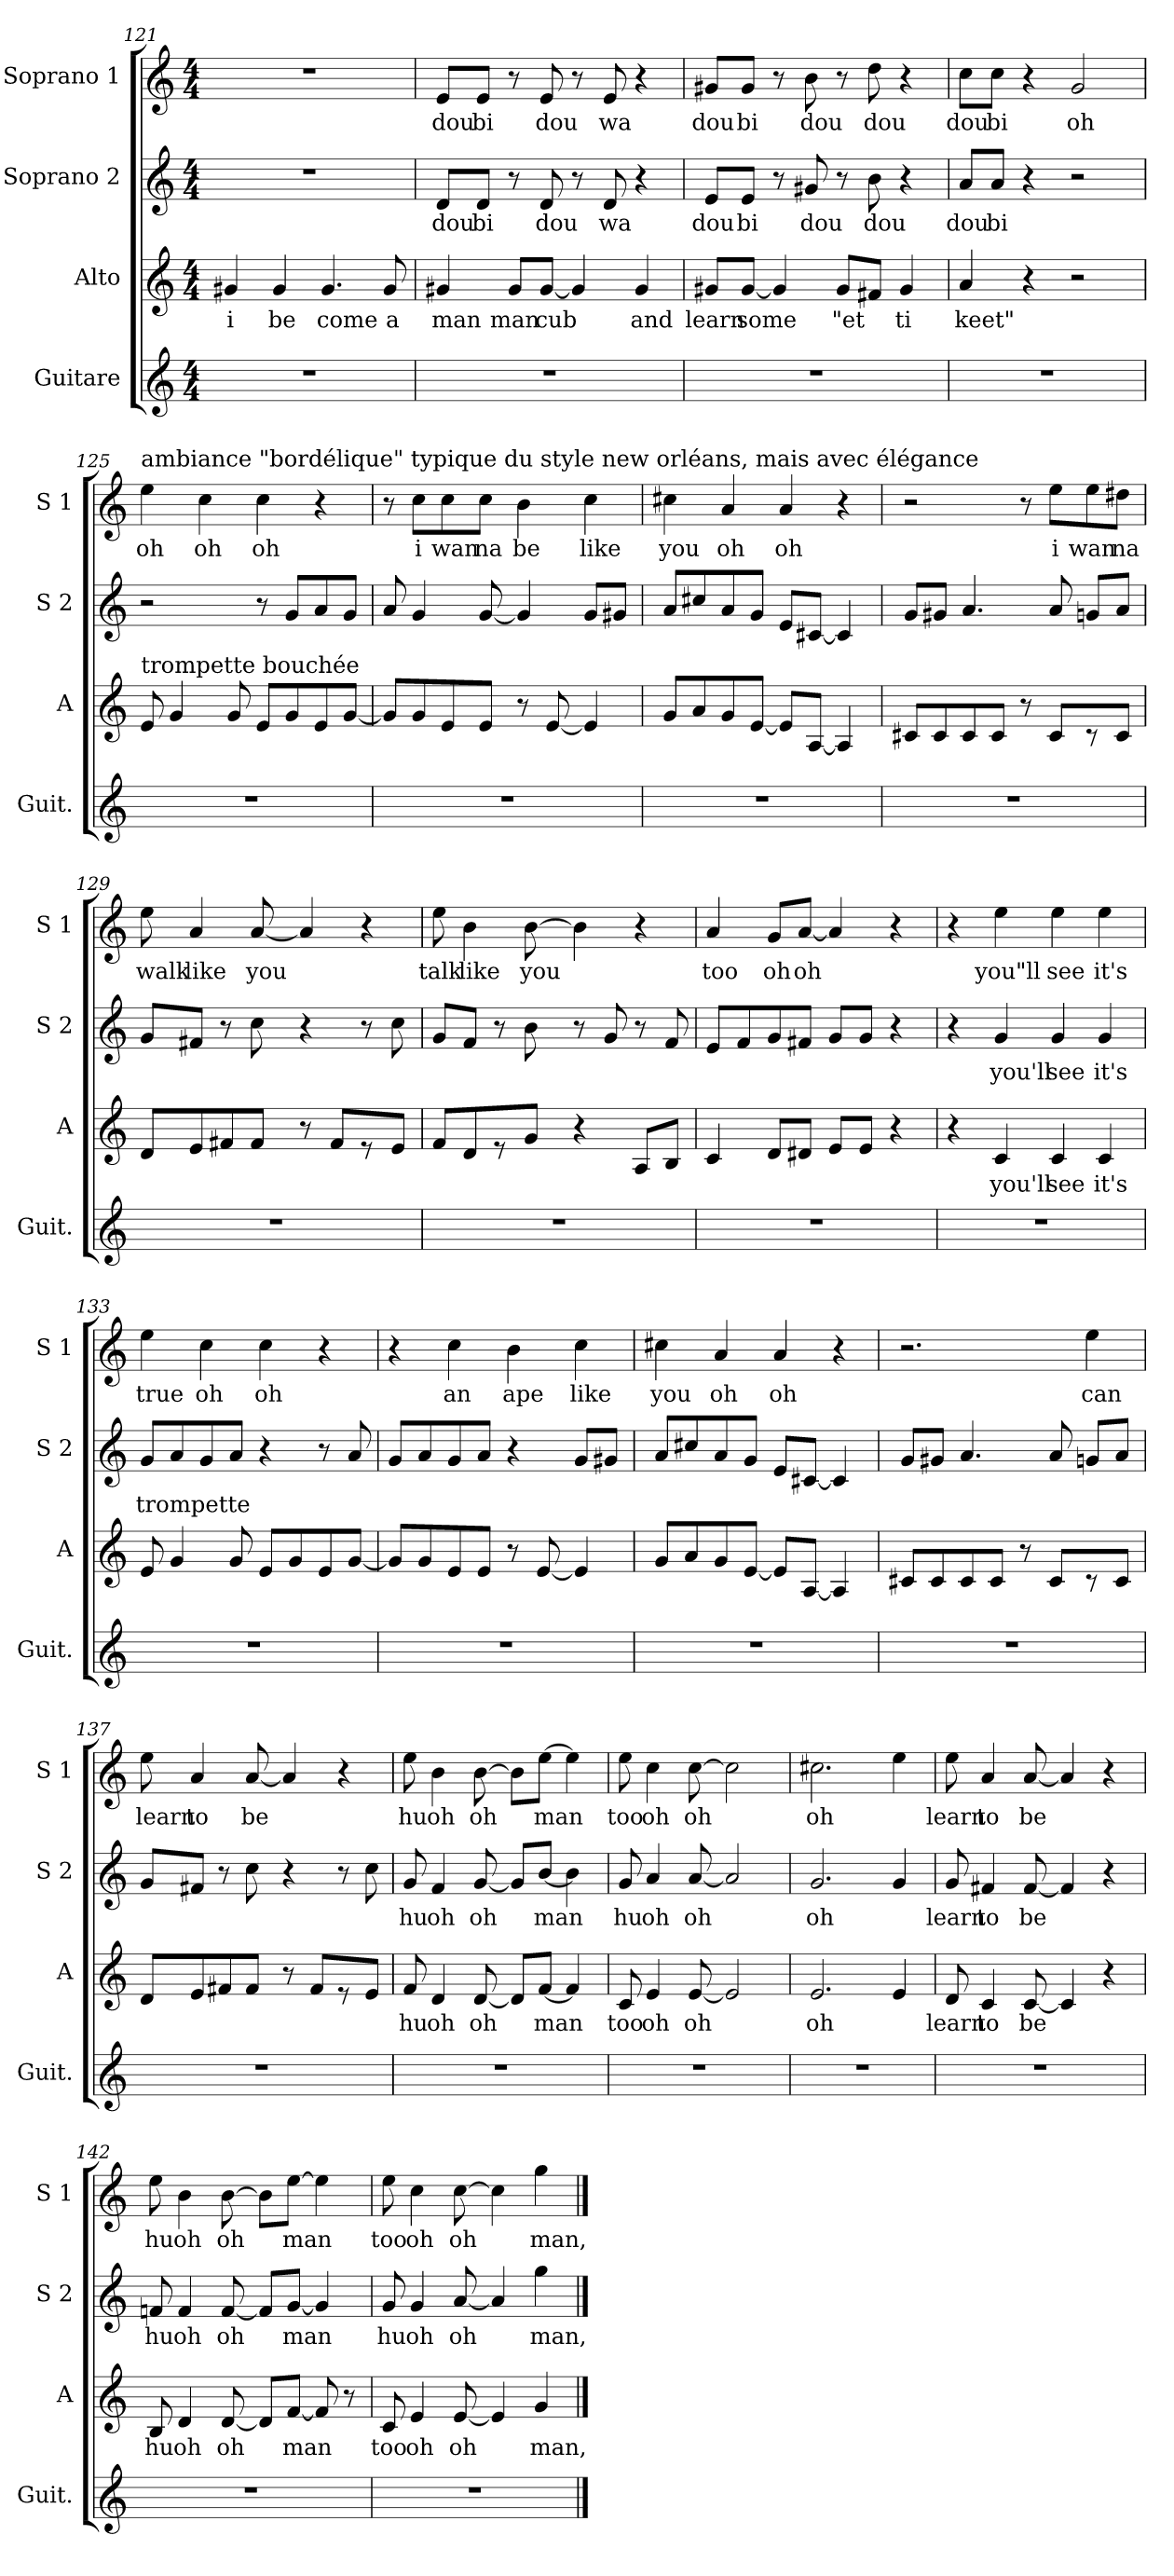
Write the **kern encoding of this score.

**kern	**kern	**text	**kern	**text	**kern	**text
*part4	*part3	*part3	*part2	*part2	*part1	*part1
*staff4	*staff3	*staff3	*staff2	*staff2	*staff1	*staff1
*I"Guitare	*I"Alto	*	*I"Soprano 2	*	*I"Soprano 1	*
*I'Guit.	*I'A	*	*I'S 2	*	*I'S 1	*
!!LO:PB:g=z
*clefG2	*clefG2	*	*clefG2	*	*clefG2	*
*ITrd7c12	*	*	*	*	*	*
*k[]	*k[]	*	*k[]	*	*k[]	*
*C:	*C:	*	*C:	*	*C:	*
*M4/4	*M4/4	*	*M4/4	*	*M4/4	*
=121	=121	=121	=121	=121	=121	=121
!	!	!LO:LY:b	!	!	!	!
1r	4g#X/	i	1r	.	1r	.
!	!	!LO:LY:b	!	!	!	!
.	4g#/	be	.	.	.	.
!	!	!LO:LY:b	!	!	!	!
.	4.g#/	come	.	.	.	.
!	!	!LO:LY:b	!	!	!	!
.	8g#/	a	.	.	.	.
=122	=122	=122	=122	=122	=122	=122
!	!	!LO:LY:b	!	!LO:LY:b	!	!LO:LY:b
1r	4g#X/	man	8d/L	dou	8e/L	dou
!	!	!	!	!LO:LY:b	!	!LO:LY:b
.	.	.	8d/J	bi	8e/J	bi
!	!	!LO:LY:b	!	!	!	!
.	8g#/L	man	8r	.	8r	.
!	!	!LO:LY:b	!	!LO:LY:b	!	!LO:LY:b
.	[8g#/J	cub	8d/	dou	8e/	dou
.	4g#/]	.	8r	.	8r	.
!	!	!	!	!LO:LY:b	!	!LO:LY:b
.	.	.	8d/	wa	8e/	wa
!	!	!LO:LY:b	!	!	!	!
.	4g#/	and	4r	.	4r	.
=123	=123	=123	=123	=123	=123	=123
!	!	!LO:LY:b	!	!LO:LY:b	!	!LO:LY:b
1r	8g#X/L	learn	8e/L	dou	8g#X/L	dou
!	!	!LO:LY:b	!	!LO:LY:b	!	!LO:LY:b
.	[8g#/J	some	8e/J	bi	8g#/J	bi
.	4g#/]	.	8r	.	8r	.
!	!	!	!	!LO:LY:b	!	!LO:LY:b
.	.	.	8g#X/	dou	8b\	dou
!	!	!LO:LY:b	!	!	!	!
.	8g#/L	"et	8r	.	8r	.
!	!	!	!	!LO:LY:b	!	!LO:LY:b
.	8f#X/J	.	8b\	dou	8dd\	dou
!	!	!LO:LY:b	!	!	!	!
.	4g#/	ti	4r	.	4r	.
=124	=124	=124	=124	=124	=124	=124
!	!	!LO:LY:b	!	!LO:LY:b	!	!LO:LY:b
1r	4a/	keet"	8a/L	dou	8cc\L	dou
!	!	!	!	!LO:LY:b	!	!LO:LY:b
.	.	.	8a/J	bi	8cc\J	bi
.	4r	.	4r	.	4r	.
!	!	!	!	!	!	!LO:LY:b
.	2r	.	2r	.	2g/	oh
!!LO:LB:g=z
=125	=125	=125	=125	=125	=125	=125
!	!	!	!	!	!LO:TX:a:t=ambiance "bordélique" typique du style  new orléans, mais avec élégance	!
!	!LO:TX:a:t=trompette bouchée	!	!	!	!	!
!	!	!	!	!	!	!LO:LY:b
1r	8e/	.	2r	.	4ee\	oh
.	4g/	.	.	.	.	.
!	!	!	!	!	!	!LO:LY:b
.	.	.	.	.	4cc\	oh
.	8g/	.	.	.	.	.
!	!	!	!	!	!	!LO:LY:b
.	8e/L	.	8r	.	4cc\	oh
.	8g/	.	8g/L	.	.	.
.	8e/	.	8a/	.	4r	.
.	[8g/J	.	8g/J	.	.	.
=126	=126	=126	=126	=126	=126	=126
1r	8g/L]	.	8a/	.	8r	.
!	!	!	!	!	!	!LO:LY:b
.	8g/	.	4g/	.	8cc\L	i
!	!	!	!	!	!	!LO:LY:b
.	8e/	.	.	.	8cc\	wan
!	!	!	!	!	!	!LO:LY:b
.	8e/J	.	[8g/	.	8cc\J	na
!	!	!	!	!	!	!LO:LY:b
.	8r	.	4g/]	.	4b\	be
.	[8e/	.	.	.	.	.
!	!	!	!	!	!	!LO:LY:b
.	4e/]	.	8g/L	.	4cc\	like
.	.	.	8g#X/J	.	.	.
=127	=127	=127	=127	=127	=127	=127
!	!	!	!	!	!	!LO:LY:b
1r	8g/L	.	8a/L	.	4cc#X\	you
.	8a/	.	8cc#X/	.	.	.
!	!	!	!	!	!	!LO:LY:b
.	8g/	.	8a/	.	4a/	oh
.	[8e/J	.	8g/J	.	.	.
!	!	!	!	!	!	!LO:LY:b
.	8e/L]	.	8e/L	.	4a/	oh
.	[8A/J	.	[8c#X/J	.	.	.
.	4A/]	.	4c#/]	.	4r	.
=128	=128	=128	=128	=128	=128	=128
1r	8c#X/L	.	8g/L	.	2r	.
.	8c#/	.	8g#X/J	.	.	.
.	8c#/	.	4.a/	.	.	.
.	8c#/J	.	.	.	.	.
.	8r	.	.	.	8r	.
!	!	!	!	!	!	!LO:LY:b
.	8c#/L	.	8a/	.	8ee\L	i
!	!	!	!	!	!	!LO:LY:b
.	8r	.	8gn/L	.	8ee\	wan
!	!	!	!	!	!	!LO:LY:b
.	8c#/J	.	8a/J	.	8dd#X\J	na
!!LO:LB:g=z
=129	=129	=129	=129	=129	=129	=129
!	!	!	!	!	!	!LO:LY:b
1r	8d/L	.	8g/L	.	8ee\	walk
!	!	!	!	!	!	!LO:LY:b
.	8e/	.	8f#X/J	.	4a/	like
.	8f#X/	.	8r	.	.	.
!	!	!	!	!	!	!LO:LY:b
.	8f#/J	.	8cc\	.	[8a/	you
.	8r	.	4r	.	4a/]	.
.	8f#/L	.	.	.	.	.
.	8r	.	8r	.	4r	.
.	8e/J	.	8cc\	.	.	.
=130	=130	=130	=130	=130	=130	=130
!	!	!	!	!	!	!LO:LY:b
1r	8f/L	.	8g/L	.	8ee\	talk
!	!	!	!	!	!	!LO:LY:b
.	8d/	.	8f/J	.	4b\	like
.	8r	.	8r	.	.	.
!	!	!	!	!	!	!LO:LY:b
.	8g/J	.	8b\	.	[8b\	you
.	4r	.	8r	.	4b\]	.
.	.	.	8g/	.	.	.
.	8A/L	.	8r	.	4r	.
.	8B/J	.	8f/	.	.	.
=131	=131	=131	=131	=131	=131	=131
!	!	!	!	!	!	!LO:LY:b
1r	4c/	.	8e/L	.	4a/	too
.	.	.	8f/	.	.	.
!	!	!	!	!	!	!LO:LY:b
.	8d/L	.	8g/	.	8g/L	oh
!	!	!	!	!	!	!LO:LY:b
.	8d#X/J	.	8f#X/J	.	[8a/J	oh
.	8e/L	.	8g/L	.	4a/]	.
.	8e/J	.	8g/J	.	.	.
.	4r	.	4r	.	4r	.
=132	=132	=132	=132	=132	=132	=132
1r	4r	.	4r	.	4r	.
!	!	!LO:LY:b	!	!LO:LY:b	!	!LO:LY:b
.	4c/	you'll	4g/	you'll	4ee\	you"ll
!	!	!LO:LY:b	!	!LO:LY:b	!	!LO:LY:b
.	4c/	see	4g/	see	4ee\	see
!	!	!LO:LY:b	!	!LO:LY:b	!	!LO:LY:b
.	4c/	it's	4g/	it's	4ee\	it's
!!LO:PB:g=z
=133	=133	=133	=133	=133	=133	=133
!	!	!	!	!LO:LY:b	!	!LO:LY:b
1r	8e/	.	8g/L	trompette	4ee\	true
.	4g/	.	8a/	.	.	.
!	!	!	!	!	!	!LO:LY:b
.	.	.	8g/	.	4cc\	oh
.	8g/	.	8a/J	.	.	.
!	!	!	!	!	!	!LO:LY:b
.	8e/L	.	4r	.	4cc\	oh
.	8g/	.	.	.	.	.
.	8e/	.	8r	.	4r	.
.	[8g/J	.	8a/	.	.	.
=134	=134	=134	=134	=134	=134	=134
1r	8g/L]	.	8g/L	.	4r	.
.	8g/	.	8a/	.	.	.
!	!	!	!	!	!	!LO:LY:b
.	8e/	.	8g/	.	4cc\	an
.	8e/J	.	8a/J	.	.	.
!	!	!	!	!	!	!LO:LY:b
.	8r	.	4r	.	4b\	ape
.	[8e/	.	.	.	.	.
!	!	!	!	!	!	!LO:LY:b
.	4e/]	.	8g/L	.	4cc\	like
.	.	.	8g#X/J	.	.	.
=135	=135	=135	=135	=135	=135	=135
!	!	!	!	!	!	!LO:LY:b
1r	8g/L	.	8a/L	.	4cc#X\	you
.	8a/	.	8cc#X/	.	.	.
!	!	!	!	!	!	!LO:LY:b
.	8g/	.	8a/	.	4a/	oh
.	[8e/J	.	8g/J	.	.	.
!	!	!	!	!	!	!LO:LY:b
.	8e/L]	.	8e/L	.	4a/	oh
.	[8A/J	.	[8c#X/J	.	.	.
.	4A/]	.	4c#/]	.	4r	.
=136	=136	=136	=136	=136	=136	=136
1r	8c#X/L	.	8g/L	.	2.r	.
.	8c#/	.	8g#X/J	.	.	.
.	8c#/	.	4.a/	.	.	.
.	8c#/J	.	.	.	.	.
.	8r	.	.	.	.	.
.	8c#/L	.	8a/	.	.	.
!	!	!	!	!	!	!LO:LY:b
.	8r	.	8gn/L	.	4ee\	can
.	8c#/J	.	8a/J	.	.	.
!!LO:LB:g=z
=137	=137	=137	=137	=137	=137	=137
!	!	!	!	!	!	!LO:LY:b
1r	8d/L	.	8g/L	.	8ee\	learn
!	!	!	!	!	!	!LO:LY:b
.	8e/	.	8f#X/J	.	4a/	to
.	8f#X/	.	8r	.	.	.
!	!	!	!	!	!	!LO:LY:b
.	8f#/J	.	8cc\	.	[8a/	be
.	8r	.	4r	.	4a/]	.
.	8f#/L	.	.	.	.	.
.	8r	.	8r	.	4r	.
.	8e/J	.	8cc\	.	.	.
=138	=138	=138	=138	=138	=138	=138
!	!	!LO:LY:b	!	!LO:LY:b	!	!LO:LY:b
1r	8f/	hu	8g/	hu	8ee\	hu
!	!	!LO:LY:b	!	!LO:LY:b	!	!LO:LY:b
.	4d/	oh	4f/	oh	4b\	oh
!	!	!LO:LY:b	!	!LO:LY:b	!	!LO:LY:b
.	[8d/	oh	[8g/	oh	[8b\	oh
.	8d/L]	.	8g/L]	.	8b\L]	.
!	!	!LO:LY:b	!	!LO:LY:b	!	!LO:LY:b
.	[8f/J	man	[8b/J	man	[8ee\J	man
.	4f/]	.	4b\]	.	4ee\]	.
=139	=139	=139	=139	=139	=139	=139
!	!	!LO:LY:b	!	!LO:LY:b	!	!LO:LY:b
1r	8c/	too	8g/	hu	8ee\	too
!	!	!LO:LY:b	!	!LO:LY:b	!	!LO:LY:b
.	4e/	oh	4a/	oh	4cc\	oh
!	!	!LO:LY:b	!	!LO:LY:b	!	!LO:LY:b
.	[8e/	oh	[8a/	oh	[8cc\	oh
.	2e/]	.	2a/]	.	2cc\]	.
=140	=140	=140	=140	=140	=140	=140
!	!	!LO:LY:b	!	!LO:LY:b	!	!LO:LY:b
1r	2.e/	oh	2.g/	oh	2.cc#X\	oh
.	4e/	.	4g/	.	4ee\	.
!!LO:LB:g=z
=141	=141	=141	=141	=141	=141	=141
!	!	!LO:LY:b	!	!LO:LY:b	!	!LO:LY:b
1r	8d/	learn	8g/	learn	8ee\	learn
!	!	!LO:LY:b	!	!LO:LY:b	!	!LO:LY:b
.	4c/	to	4f#X/	to	4a/	to
!	!	!LO:LY:b	!	!LO:LY:b	!	!LO:LY:b
.	[8c/	be	[8f#/	be	[8a/	be
.	4c/]	.	4f#/]	.	4a/]	.
.	4r	.	4r	.	4r	.
=142	=142	=142	=142	=142	=142	=142
!	!	!LO:LY:b	!	!LO:LY:b	!	!LO:LY:b
1r	8B/	hu	8fn/	hu	8ee\	hu
!	!	!LO:LY:b	!	!LO:LY:b	!	!LO:LY:b
.	4d/	oh	4f/	oh	4b\	oh
!	!	!LO:LY:b	!	!LO:LY:b	!	!LO:LY:b
.	[8d/	oh	[8f/	oh	[8b\	oh
.	8d/L]	.	8f/L]	.	8b\L]	.
!	!	!LO:LY:b	!	!LO:LY:b	!	!LO:LY:b
.	[8f/J	man	[8g/J	man	[8ee\J	man
.	8f/]	.	4g/]	.	4ee\]	.
.	8r	.	.	.	.	.
=143	=143	=143	=143	=143	=143	=143
!	!	!LO:LY:b	!	!LO:LY:b	!	!LO:LY:b
1r	8c/	too	8g/	hu	8ee\	too
!	!	!LO:LY:b	!	!LO:LY:b	!	!LO:LY:b
.	4e/	oh	4g/	oh	4cc\	oh
!	!	!LO:LY:b	!	!LO:LY:b	!	!LO:LY:b
.	[8e/	oh	[8a/	oh	[8cc\	oh
.	4e/]	.	4a/]	.	4cc\]	.
!	!	!LO:LY:b	!	!LO:LY:b	!	!LO:LY:b
.	4g/	man,	4gg\	man,	4gg\	man,
==	==	==	==	==	==	==
*-	*-	*-	*-	*-	*-	*-
